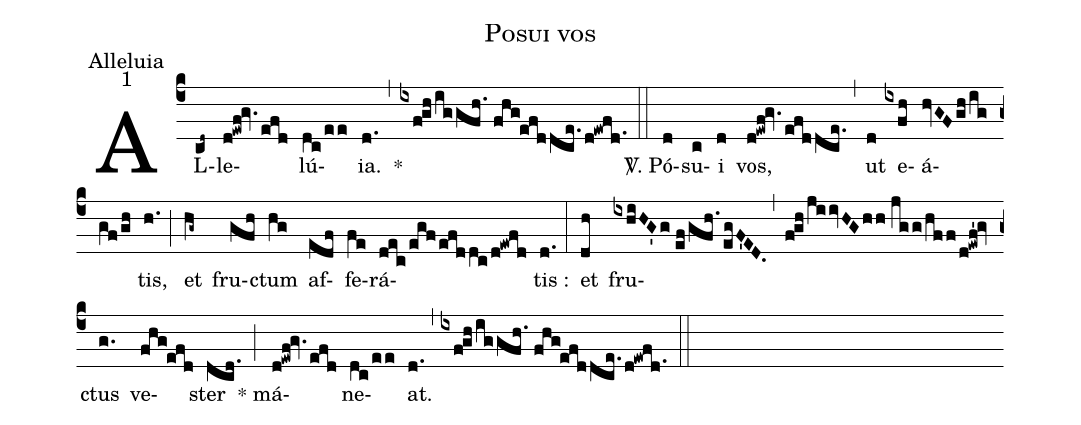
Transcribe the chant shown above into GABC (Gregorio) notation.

name:Posui vos;
office-part:Alleluia;
mode:1;
%%
(c4) AL(cd~)le(d!ewf!gv.efd)lú(dc/ee){ia}.(d.) *(,) (ixfghiggfh.//fhg!efddce./d!ewfd.1) (::) <sp>V/</sp>. Pó(d)su(c)i(d) vos,(d!ewf!gv.efddce.) (,) ut(d) e(ixfh)á(hvGFgh/iggf/gh)tis,(h.) (;) et(hg~) fru(gfh)ctum(hg) af(edf)fe(fe)rá(dec/egfefddc/d!ewfd)tis :(d.) (:) et(dh) fru(ixhiHG'g//ef/gfh./egF'ED.)(,)(fghjiivHGhh//jgg/hff/d!ewf'!gv)ctus(g.) ve(fhg!efd)ster(dcd.) (;) * má(d!ewf!gv.efd)ne(dc/ee)at.(d.) (,) (ixfghiggfh.//fhg!efddce./d!ewfd.1) (::)
